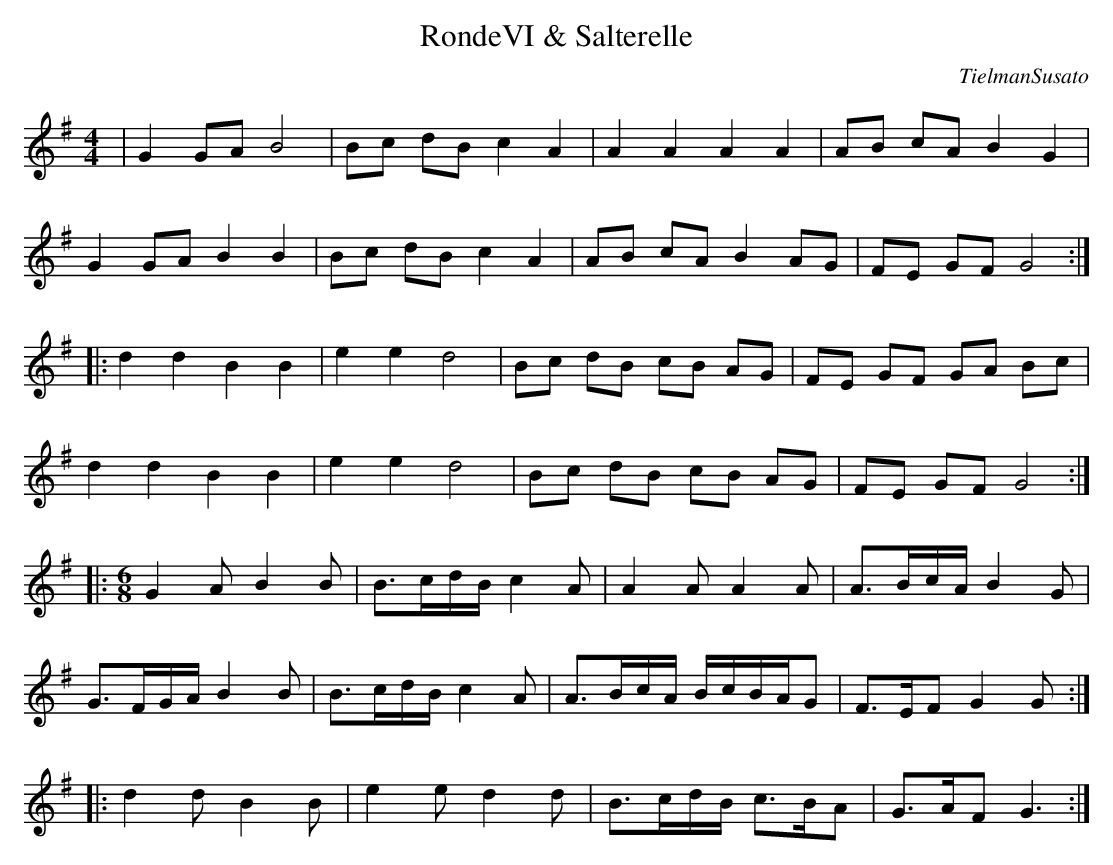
X:1
T:RondeVI & Salterelle
C:TielmanSusato
M:4/4
L:1/8
K:G
|G2GA B4|Bc dB c2A2|A2A2A2A2|AB cA B2G2|
G2GA B2B2|Bc dB c2A2|AB cA B2AG|FE GF G4:|
|:d2d2B2B2|e2e2d4|Bc dB cB AG|FE GF GA Bc|
d2d2B2B2|e2e2d4|Bc dB cB AG|FE GF G4:|
|:[M:6/8]G2A B2B|B3/2c/2d/2B/2 c2A|A2A A2A|A3/2B/2c/2A/2 B2G|
G3/2F/2G/2A/2 B2B|B3/2c/2d/2B/2 c2A|\
A3/2B/2c/2A/2 B/2c/2B/2A/2G|F3/2E/2F G2G:|
|:d2d B2B|e2e d2d|B3/2c/2d/2B/2 c3/2B/2A|G3/2A/2F G3:|
